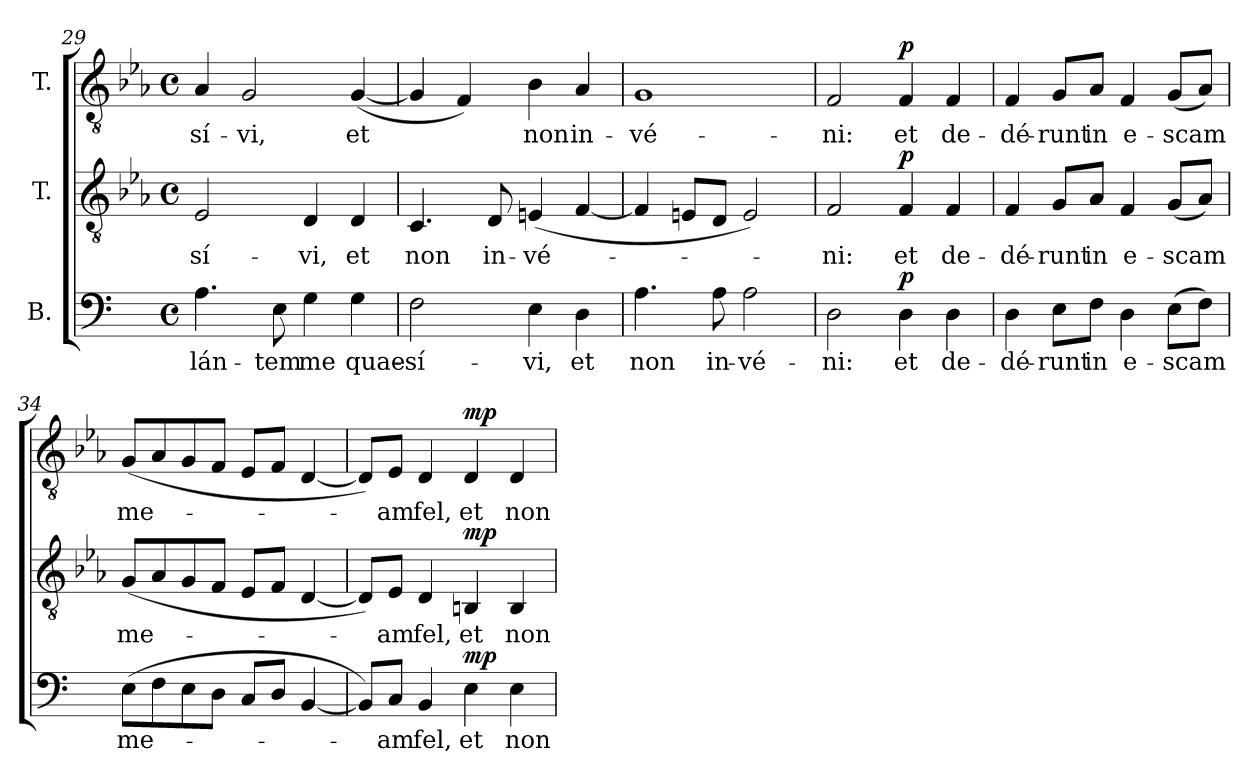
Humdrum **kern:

**kern	**text	**dynam	**kern	**text	**dynam	**kern	**text	**dynam
*part3	*part3	*part3	*part2	*part2	*part2	*part1	*part1	*part1
*staff3	*staff3	*staff3	*staff2	*staff2	*staff2	*staff1	*staff1	*staff1
*I"B.	*	*	*I"T.	*	*	*I"T.	*	*
*clefF4	*	*	*clefGv2	*	*	*clefGv2	*	*
*	*	*	*ITrd2c3	*	*	*ITrd2c3	*	*
*k[]	*	*	*k[]	*	*	*k[]	*	*
*a:	*	*	*a:	*	*	*a:	*	*
*M4/4	*	*	*M4/4	*	*	*M4/4	*	*
*met(c)	*	*	*met(c)	*	*	*met(c)	*	*
=29	=29	=29	=29	=29	=29	=29	=29	=29
!	!LO:LY:b:color=#000000	!	!	!	!	!	!	!
!	!	!	!	!LO:LY:b:color=#000000	!	!	!	!
!	!	!	!	!	!	!	!LO:LY:b:color=#000000	!
4.Ai\	-lán-	.	2Ci/	-sí-	.	4Fi/	-sí-	.
!	!	!	!	!	!	!	!LO:LY:b:color=#000000	!
.	.	.	.	.	.	2Ei/	-vi,	.
!	!LO:LY:b:color=#000000	!	!	!	!	!	!	!
8Ei\	-tem	.	.	.	.	.	.	.
!	!LO:LY:b:color=#000000	!	!	!	!	!	!	!
!	!	!	!	!LO:LY:b:color=#000000	!	!	!	!
4Gi\	me	.	4BBi/	-vi,	.	.	.	.
!	!LO:LY:b:color=#000000	!	!	!	!	!	!	!
!	!	!	!	!LO:LY:b:color=#000000	!	!	!	!
!	!	!	!	!	!	!	!LO:LY:b:color=#000000	!
4Gi\	quae-	.	4BBi/	et	.	([<4Ei/	et	.
=30	=30	=30	=30	=30	=30	=30	=30	=30
!	!LO:LY:b:color=#000000	!	!	!	!	!	!	!
!	!	!	!	!LO:LY:b:color=#000000	!	!	!	!
2Fi\	-sí-	.	4.AAi/	non	.	4Ei/]	.	.
.	.	.	.	.	.	4Di/)	.	.
!	!	!	!	!LO:LY:b:color=#000000	!	!	!	!
.	.	.	8BBi/	in-	.	.	.	.
!	!LO:LY:b:color=#000000	!	!	!	!	!	!	!
!	!	!	!	!LO:LY:b:color=#000000	!	!	!	!
!	!	!	!	!	!	!	!LO:LY:b:color=#000000	!
4Ei\	-vi,	.	(4C#Xi/	-vé-	.	4Gi\	non	.
!	!LO:LY:b:color=#000000	!	!	!	!	!	!	!
!	!	!	!	!	!	!	!LO:LY:b:color=#000000	!
4Di\	et	.	[<4Di/	.	.	4Fi/	in-	.
=31	=31	=31	=31	=31	=31	=31	=31	=31
!	!LO:LY:b:color=#000000	!	!	!	!	!	!	!
!	!	!	!	!	!	!	!LO:LY:b:color=#000000	!
4.Ai\	non	.	4Di/]	.	.	1Ei	-vé-	.
.	.	.	8C#Xi/L	.	.	.	.	.
!	!LO:LY:b:color=#000000	!	!	!	!	!	!	!
8Ai\	in-	.	8BBi/J	.	.	.	.	.
!	!LO:LY:b:color=#000000	!	!	!	!	!	!	!
2Ai\	-vé-	.	2C#i/)	.	.	.	.	.
=32	=32	=32	=32	=32	=32	=32	=32	=32
!	!LO:LY:b:color=#000000	!	!	!	!	!	!	!
!	!	!	!	!LO:LY:b:color=#000000	!	!	!	!
!	!	!	!	!	!	!	!LO:LY:b:color=#000000	!
2Di\	-ni:	.	2Di/	-ni:	.	2Di/	-ni:	.
!	!LO:LY:b:color=#000000	!	!	!	!	!	!	!
!	!	!	!	!LO:LY:b:color=#000000	!	!	!	!
!	!	!	!	!	!	!	!LO:LY:b:color=#000000	!
4Di\	et	p	4Di/	et	p	4Di/	et	p
!	!LO:LY:b:color=#000000	!	!	!	!	!	!	!
!	!	!	!	!LO:LY:b:color=#000000	!	!	!	!
!	!	!	!	!	!	!	!LO:LY:b:color=#000000	!
4Di\	de-	.	4Di/	de-	.	4Di/	de-	.
!!LO:LB:g=z
=33	=33	=33	=33	=33	=33	=33	=33	=33
!	!LO:LY:b:color=#000000	!	!	!	!	!	!	!
!	!	!	!	!LO:LY:b:color=#000000	!	!	!	!
!	!	!	!	!	!	!	!LO:LY:b:color=#000000	!
4Di\	-dé-	.	4Di/	-dé-	.	4Di/	-dé-	.
!	!LO:LY:b:color=#000000	!	!	!	!	!	!	!
!	!	!	!	!LO:LY:b:color=#000000	!	!	!	!
!	!	!	!	!	!	!	!LO:LY:b:color=#000000	!
8Ei\L	-runt	.	8Ei/L	-runt	.	8Ei/L	-runt	.
!	!LO:LY:b:color=#000000	!	!	!	!	!	!	!
!	!	!	!	!LO:LY:b:color=#000000	!	!	!	!
!	!	!	!	!	!	!	!LO:LY:b:color=#000000	!
8Fi\J	in	.	8Fi/J	in	.	8Fi/J	in	.
!	!LO:LY:b:color=#000000	!	!	!	!	!	!	!
!	!	!	!	!LO:LY:b:color=#000000	!	!	!	!
!	!	!	!	!	!	!	!LO:LY:b:color=#000000	!
4Di\	e-	.	4Di/	e-	.	4Di/	e-	.
!	!LO:LY:b:color=#000000	!	!	!	!	!	!	!
!	!	!	!	!LO:LY:b:color=#000000	!	!	!	!
!	!	!	!	!	!	!	!LO:LY:b:color=#000000	!
(8Ei\L	-scam	.	(8Ei/L	-scam	.	(8Ei/L	-scam	.
8Fi\J)	.	.	8Fi/J)	.	.	8Fi/J)	.	.
=34	=34	=34	=34	=34	=34	=34	=34	=34
!	!LO:LY:b:color=#000000	!	!	!	!	!	!	!
!	!	!	!	!LO:LY:b:color=#000000	!	!	!	!
!	!	!	!	!	!	!	!LO:LY:b:color=#000000	!
(8Ei\L	me-	.	(8Ei/L	me-	.	(8Ei/L	me-	.
8Fi\	.	.	8Fi/	.	.	8Fi/	.	.
8Ei\	.	.	8Ei/	.	.	8Ei/	.	.
8Di\J	.	.	8Di/J	.	.	8Di/J	.	.
8Ci/L	.	.	8Ci/L	.	.	8Ci/L	.	.
8Di/J	.	.	8Di/J	.	.	8Di/J	.	.
[<4BBi/	.	.	[<4BBi/	.	.	[<4BBi/	.	.
=35	=35	=35	=35	=35	=35	=35	=35	=35
8BBi/L])	.	.	8BBi/L])	.	.	8BBi/L])	.	.
!	!LO:LY:b:color=#000000	!	!	!	!	!	!	!
!	!	!	!	!LO:LY:b:color=#000000	!	!	!	!
!	!	!	!	!	!	!	!LO:LY:b:color=#000000	!
8Ci/J	-am	.	8Ci/J	-am	.	8Ci/J	-am	.
!	!LO:LY:b:color=#000000	!	!	!	!	!	!	!
!	!	!	!	!LO:LY:b:color=#000000	!	!	!	!
!	!	!	!	!	!	!	!LO:LY:b:color=#000000	!
4BBi/	fel,	.	4BBi/	fel,	.	4BBi/	fel,	.
!	!LO:LY:b:color=#000000	!	!	!	!	!	!	!
!	!	!	!	!LO:LY:b:color=#000000	!	!	!	!
!	!	!	!	!	!	!	!LO:LY:b:color=#000000	!
4Ei\	et	mp	4GG#Xi/	et	mp	4BBi/	et	mp
!	!LO:LY:b:color=#000000	!	!	!	!	!	!	!
!	!	!	!	!LO:LY:b:color=#000000	!	!	!	!
!	!	!	!	!	!	!	!LO:LY:b:color=#000000	!
4Ei\	non	.	4GG#i/	non	.	4BBi/	non	.
=	=	=	=	=	=	=	=	=
*-	*-	*-	*-	*-	*-	*-	*-	*-
